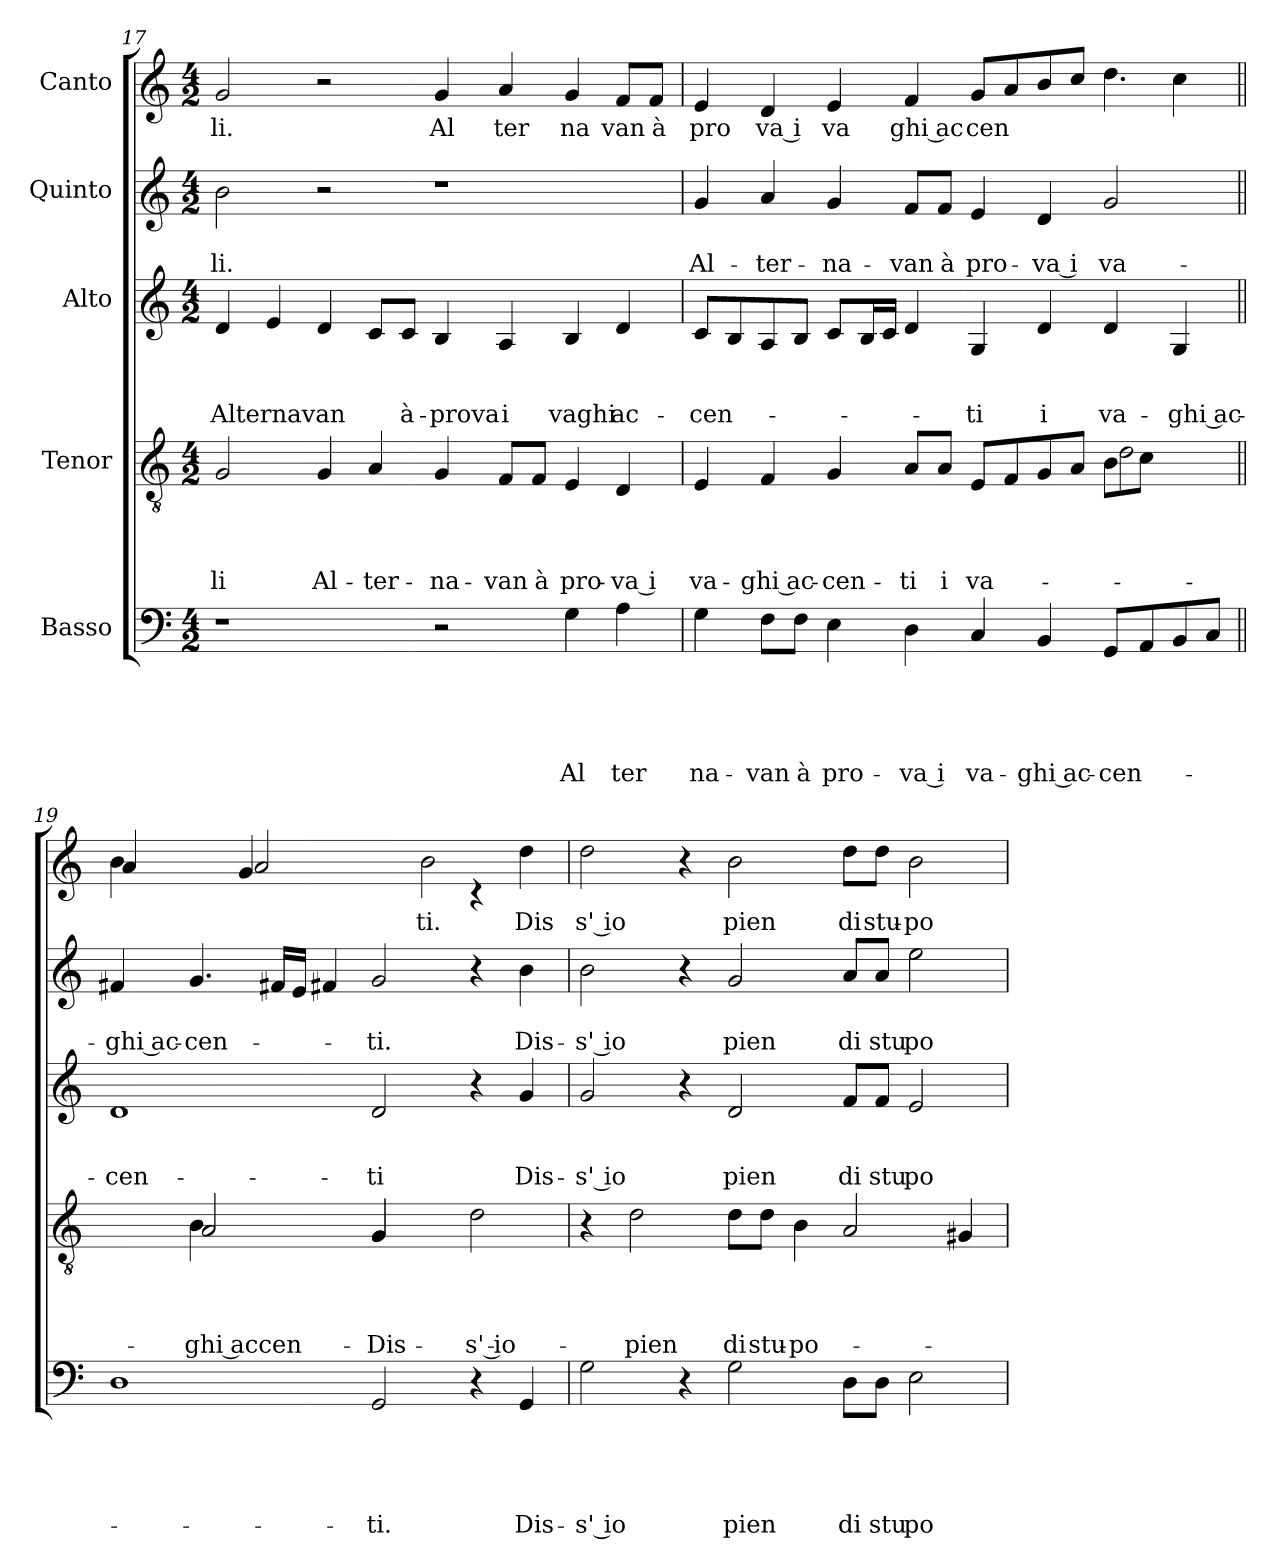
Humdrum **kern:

**kern	**text	**text	**text	**text	**text	**kern	**text	**text	**text	**text	**kern	**text	**text	**text	**kern	**text	**text	**kern	**text
*part5	*part5	*part5	*part5	*part5	*part5	*part4	*part4	*part4	*part4	*part4	*part3	*part3	*part3	*part3	*part2	*part2	*part2	*part1	*part1
*staff5	*staff5	*staff5	*staff5	*staff5	*staff5	*staff4	*staff4	*staff4	*staff4	*staff4	*staff3	*staff3	*staff3	*staff3	*staff2	*staff2	*staff2	*staff1	*staff1
*I"Basso	*	*	*	*	*	*I"Tenor	*	*	*	*	*I"Alto	*	*	*	*I"Quinto	*	*	*I"Canto	*
*clefF4	*	*	*	*	*	*clefGv2	*	*	*	*	*clefG2	*	*	*	*clefG2	*	*	*clefG2	*
*k[]	*	*	*	*	*	*k[]	*	*	*	*	*k[]	*	*	*	*k[]	*	*	*k[]	*
*C:	*	*	*	*	*	*C:	*	*	*	*	*C:	*	*	*	*C:	*	*	*C:	*
*M4/2	*	*	*	*	*	*M4/2	*	*	*	*	*M4/2	*	*	*	*M4/2	*	*	*M4/2	*
=17	=17	=17	=17	=17	=17	=17	=17	=17	=17	=17	=17	=17	=17	=17	=17	=17	=17	=17	=17
!	!	!	!	!	!	!	!	!	!	!LO:LY:b	!	!	!	!LO:LY:b	!	!	!LO:LY:b	!	!LO:LY:b
1r	.	.	.	.	.	2G/	.	.	.	-li	4d/	.	.	Alternavan	2b\	.	-li.	2g/	li.
.	.	.	.	.	.	.	.	.	.	.	4e/	.	.	.	.	.	.	.	.
!	!	!	!	!	!	!	!	!	!	!LO:LY:b	!	!	!	!	!	!	!	!	!
.	.	.	.	.	.	4G/	.	.	.	Al-	4d/	.	.	.	2r	.	.	2r	.
!	!	!	!	!	!	!	!	!	!	!LO:LY:b	!	!	!	!	!	!	!	!	!
.	.	.	.	.	.	4A/	.	.	.	-ter-	8c/L	.	.	.	.	.	.	.	.
!	!	!	!	!	!	!	!	!	!	!	!	!	!	!LO:LY:b	!	!	!	!	!
.	.	.	.	.	.	.	.	.	.	.	8c/J	.	.	à-	.	.	.	.	.
!	!	!	!	!	!	!	!	!	!	!LO:LY:b	!	!	!	!LO:LY:b	!	!	!	!	!LO:LY:b
2r	.	.	.	.	.	4G/	.	.	.	-na-	4B/	.	.	-prova	1r	.	.	4g/	Al
!	!	!	!	!	!	!	!	!	!	!LO:LY:b	!	!	!	!LO:LY:b	!	!	!	!	!LO:LY:b
.	.	.	.	.	.	8F/L	.	.	.	-van	4A/	.	.	i	.	.	.	4a/	ter
!	!	!	!	!	!	!	!	!	!	!LO:LY:b	!	!	!	!	!	!	!	!	!
.	.	.	.	.	.	8F/J	.	.	.	à	.	.	.	.	.	.	.	.	.
!	!	!	!	!	!LO:LY:b	!	!	!	!	!LO:LY:b	!	!	!	!LO:LY:b	!	!	!	!	!LO:LY:b
4G\	.	.	.	.	Al	4E/	.	.	.	pro-	4B/	.	.	vaghi	.	.	.	4g/	na
!	!	!	!	!	!LO:LY:b	!	!	!	!	!LO:LY:b:rj	!	!	!	!LO:LY:b	!	!	!	!	!LO:LY:b
4A\	.	.	.	.	ter	4D/	.	.	.	-va i	4d/	.	.	ac-	.	.	.	8f/L	van
!	!	!	!	!	!	!	!	!	!	!	!	!	!	!	!	!	!	!	!LO:LY:b
.	.	.	.	.	.	.	.	.	.	.	.	.	.	.	.	.	.	8f/J	à
!!LO:PB:g=z
=18	=18	=18	=18	=18	=18	=18	=18	=18	=18	=18	=18	=18	=18	=18	=18	=18	=18	=18	=18
!	!	!	!	!	!LO:LY:b	!	!	!	!	!LO:LY:b	!	!	!	!LO:LY:b	!	!	!LO:LY:b	!	!LO:LY:b
*	*	*	*	*	*	*^	*	*	*	*	*	*	*	*	*	*	*	*^	*
4G\	.	.	.	.	na-	4E/	1.ryy	.	.	.	va-	8c/L	.	.	-cen-	4g/	.	Al-	4e/	1..ryy	pro
.	.	.	.	.	.	.	.	.	.	.	.	8B/	.	.	.	.	.	.	.	.	.
!	!	!	!	!	!LO:LY:b	!	!	!	!	!	!LO:LY:b:rj	!	!	!	!	!	!	!LO:LY:b	!	!	!LO:LY:b:rj
8F\L	.	.	.	.	-van	4F/	.	.	.	.	-ghi ac-	8A/	.	.	.	4a/	.	-ter-	4d/	.	va i
!	!	!	!	!	!LO:LY:b	!	!	!	!	!	!	!	!	!	!	!	!	!	!	!	!
8F\J	.	.	.	.	à	.	.	.	.	.	.	8B/J	.	.	.	.	.	.	.	.	.
!	!	!	!	!	!LO:LY:b	!	!	!	!	!	!LO:LY:b	!	!	!	!	!	!	!LO:LY:b	!	!	!LO:LY:b
4E\	.	.	.	.	pro-	4G/	.	.	.	.	-cen-	8c/L	.	.	.	4g/	.	-na-	4e/	.	va
.	.	.	.	.	.	.	.	.	.	.	.	16B/L	.	.	.	.	.	.	.	.	.
.	.	.	.	.	.	.	.	.	.	.	.	16c/JJ	.	.	.	.	.	.	.	.	.
!	!	!	!	!	!LO:LY:b:rj	!	!	!	!	!	!LO:LY:b	!	!	!	!	!	!	!LO:LY:b	!	!	!LO:LY:b:rj
4D\	.	.	.	.	-va i	8A/L	.	.	.	.	-ti	4d/	.	.	.	8f/L	.	-van	4f/	.	ghi ac
!	!	!	!	!	!	!	!	!	!	!	!LO:LY:b	!	!	!	!	!	!	!LO:LY:b	!	!	!
.	.	.	.	.	.	8A/J	.	.	.	.	i	.	.	.	.	8f/J	.	à	.	.	.
!	!	!	!	!	!LO:LY:b	!	!	!	!	!	!LO:LY:b	!	!	!	!LO:LY:b	!	!	!LO:LY:b	!	!	!LO:LY:b
4C/	.	.	.	.	va-	8E/L	.	.	.	.	va-	4G/	.	.	-ti	4e/	.	pro-	8g/L	.	cen
.	.	.	.	.	.	8F/	.	.	.	.	.	.	.	.	.	.	.	.	8a/	.	.
!	!	!	!	!	!LO:LY:b:rj	!	!	!	!	!	!	!	!	!	!LO:LY:b	!	!	!LO:LY:b:rj	!	!	!
4BB/	.	.	.	.	-ghi ac-	8G/	.	.	.	.	.	4d/	.	.	i	4d/	.	-va i	8b/	.	.
.	.	.	.	.	.	8A/J	.	.	.	.	.	.	.	.	.	.	.	.	8cc/J	.	.
!	!	!	!	!	!LO:LY:b	!	!	!	!	!	!	!	!	!	!LO:LY:b	!	!	!LO:LY:b	!	!	!
8GG/L	.	.	.	.	-cen-	8B\L	2d\	.	.	.	.	4d/	.	.	va-	2g/	.	va-	4.dd\	.	.
8AA/	.	.	.	.	.	8c\J	.	.	.	.	.	.	.	.	.	.	.	.	.	.	.
!	!	!	!	!	!	!	!	!	!	!	!	!	!	!	!LO:LY:b:rj	!	!	!	!	!	!
8BB/	.	.	.	.	.	4ryy	.	.	.	.	.	4G/	.	.	-ghi ac-	.	.	.	.	4cc\	.
8C/J	.	.	.	.	.	.	.	.	.	.	.	.	.	.	.	.	.	.	8ryy	.	.
*	*	*	*	*	*	*	*	*	*	*	*	*	*	*	*	*	*	*	*v	*v	*
=19||	=19||	=19||	=19||	=19||	=19||	=19||	=19||	=19||	=19||	=19||	=19||	=19||	=19||	=19||	=19||	=19||	=19||	=19||	=19||	=19||
*	*	*	*	*	*	*	*^	*	*	*	*	*	*	*	*	*	*	*	*	*
!	!	!	!	!	!	!	!	!	!	!	!	!	!	!	!	!LO:LY:b	!	!	!LO:LY:b:rj	!	!
*	*	*	*	*	*	*	*	*	*	*	*	*	*	*	*	*	*	*	*	*^	*
*	*	*	*	*	*	*	*	*	*	*	*	*	*	*	*	*	*	*	*	*	*^	*
*	*	*	*	*	*	*	*	*	*	*	*	*	*	*	*	*	*	*	*	*	*	*^	*
1D	.	.	.	.	.	4ryy	4ryy	1ryy	.	.	.	.	1d	.	.	-cen-	4f#X/	.	-ghi ac-	4b\	4a/	2ryy	1.ryy	.
!	!	!	!	!	!	!	!	!	!	!	!	!LO:LY:b:rj	!	!	!	!	!	!	!LO:LY:b	!	!	!	!	!
.	.	.	.	.	.	4B\	2A/	.	.	.	.	-ghi accen-	.	.	.	.	4.g/	.	-cen-	1..ryy	4ryy	.	.	.
.	.	.	.	.	.	1.ryy	.	.	.	.	.	.	.	.	.	.	.	.	.	.	4g/	2a/	.	.
.	.	.	.	.	.	.	.	.	.	.	.	.	.	.	.	.	16f#X/LL	.	.	.	.	.	.	.
.	.	.	.	.	.	.	.	.	.	.	.	.	.	.	.	.	16e/JJ	.	.	.	.	.	.	.
.	.	.	.	.	.	.	4ryy	.	.	.	.	.	.	.	.	.	4f#X/	.	.	.	1ryy	.	.	.
!	!	!	!	!	!LO:LY:b	!	!	!	!	!	!	!LO:LY:b	!	!	!	!	!	!	!	!	!	!	!	!
!	!	!	!	!	!	!	!	!	!	!	!	!LO:LY:b	!	!	!	!LO:LY:b	!	!	!LO:LY:b	!	!	!	!	!
2GG/	.	.	.	.	-ti.	.	4G/	4G/	.	.	.	Dis-	2d/	.	.	-ti	2g/	.	-ti.	.	.	4ryy	.	.
!	!	!	!	!	!	!	!	!	!	!	!	!	!	!	!	!	!	!	!	!	!	!	!	!LO:LY:b
.	.	.	.	.	.	.	2.ryy	4ryy	.	.	.	.	.	.	.	.	.	.	.	.	.	2b\	.	ti.
!	!	!	!	!	!	!	!	!	!	!	!	!LO:LY:b:rj	!	!	!	!	!	!	!	!	!	!	!	!
4r	.	.	.	.	.	.	.	2d\	.	.	.	-s' io	4r	.	.	.	4r	.	.	.	.	.	4r	.
!	!	!	!	!	!LO:LY:b	!	!	!	!	!	!	!	!	!	!	!LO:LY:b	!	!	!LO:LY:b	!	!	!	!	!LO:LY:b
4GG/	.	.	.	.	Dis-	.	.	.	.	.	.	.	4g/	.	.	Dis-	4b\	.	Dis-	.	4ryy	4ryy	4dd\	Dis
*	*	*	*	*	*	*v	*v	*v	*	*	*	*	*	*	*	*	*	*	*	*	*	*	*	*
!!LO:LB:g=z
=20	=20	=20	=20	=20	=20	=20	=20	=20	=20	=20	=20	=20	=20	=20	=20	=20	=20	=20	=20	=20	=20	=20
!	!	!	!	!	!LO:LY:b:rj	!	!	!	!	!	!	!	!	!LO:LY:b:rj	!	!	!LO:LY:b:rj	!	!	!	!	!LO:LY:b:rj
*	*	*	*	*	*	*	*	*	*	*	*	*	*	*	*	*	*	*v	*v	*v	*v	*
2G\	.	.	.	.	-s' io	4r	.	.	.	.	2g/	.	.	-s' io	2b\	.	-s' io	2dd\	s' io
!	!	!	!	!	!	!	!	!	!	!LO:LY:b	!	!	!	!	!	!	!	!	!
.	.	.	.	.	.	2d\	.	.	.	pien	.	.	.	.	.	.	.	.	.
4r	.	.	.	.	.	.	.	.	.	.	4r	.	.	.	4r	.	.	4r	.
!	!	!	!	!	!LO:LY:b	!	!	!	!	!LO:LY:b	!	!	!	!LO:LY:b	!	!	!LO:LY:b	!	!LO:LY:b
2G\	.	.	.	.	pien	8d\L	.	.	.	di	2d/	.	.	pien	2g/	.	pien	2b\	pien
!	!	!	!	!	!	!	!	!	!	!LO:LY:b	!	!	!	!	!	!	!	!	!
.	.	.	.	.	.	8d\J	.	.	.	stu-	.	.	.	.	.	.	.	.	.
!	!	!	!	!	!	!	!	!	!	!LO:LY:b	!	!	!	!	!	!	!	!	!
.	.	.	.	.	.	4B\	.	.	.	-po-	.	.	.	.	.	.	.	.	.
!	!	!	!	!	!LO:LY:b	!	!	!	!	!	!	!	!	!LO:LY:b	!	!	!LO:LY:b	!	!LO:LY:b
8D\L	.	.	.	.	di	2A/	.	.	.	.	8f/L	.	.	di	8a/L	.	di	8dd\L	di
!	!	!	!	!	!LO:LY:b	!	!	!	!	!	!	!	!	!LO:LY:b	!	!	!LO:LY:b	!	!LO:LY:b
8D\J	.	.	.	.	stu	.	.	.	.	.	8f/J	.	.	stu	8a/J	.	stu	8dd\J	stu-
!	!	!	!	!	!LO:LY:b	!	!	!	!	!	!	!	!	!LO:LY:b	!	!	!LO:LY:b	!	!LO:LY:b
2E\	.	.	.	.	po	.	.	.	.	.	2e/	.	.	po	2ee\	.	po	2b\	-po-
.	.	.	.	.	.	4G#X/	.	.	.	.	.	.	.	.	.	.	.	.	.
=	=	=	=	=	=	=	=	=	=	=	=	=	=	=	=	=	=	=	=
*-	*-	*-	*-	*-	*-	*-	*-	*-	*-	*-	*-	*-	*-	*-	*-	*-	*-	*-	*-
